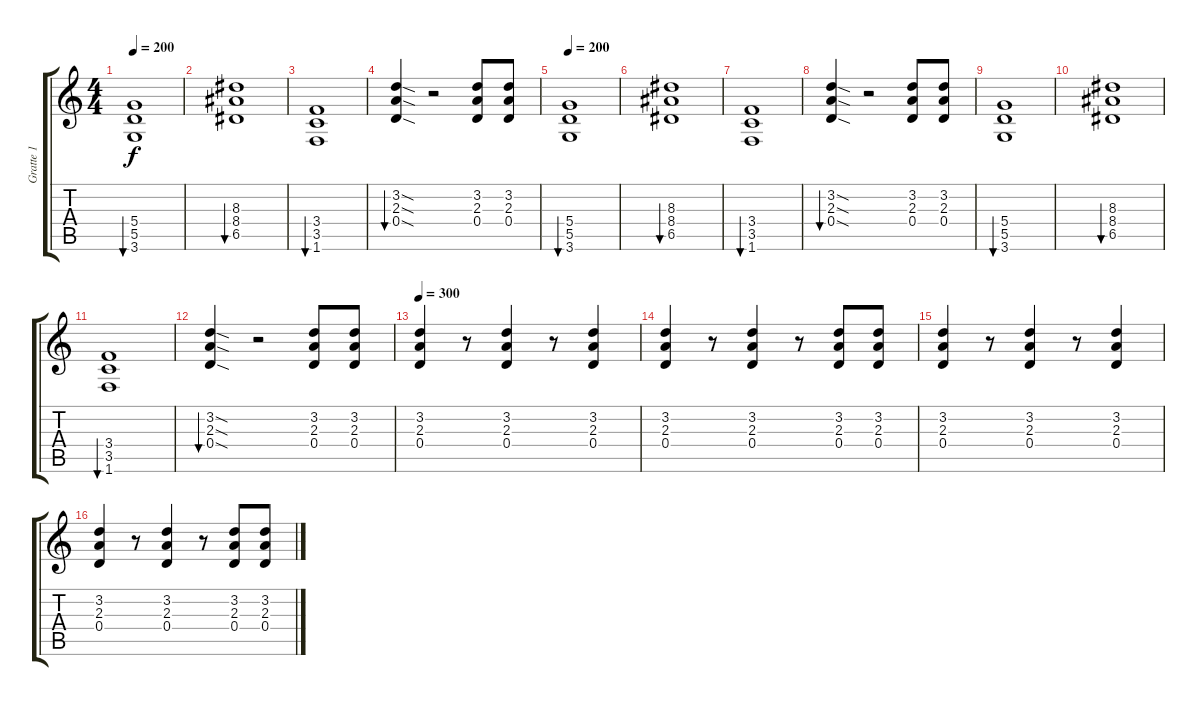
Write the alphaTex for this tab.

\track ("Gratte 1" "Gratte 1") {instrument overdrivenguitar}
\staff {score tabs}
\tuning (E4 B3 G3 D3 A2 E2) {hide}
\ts (4 4)
\tempo 200
\clef g2
\ks c
(5.4 5.5 3.6).1{bu 60 dy f instrument overdrivenguitar} |
(8.3 8.4 6.5).1{bu 60} |
(3.4 3.5 1.6).1{bu 60} |
(3.2{sod} 2.3{sod} 0.4{sod}).4{bu 60} r.2 (3.2 2.3 0.4).8 (3.2 2.3 0.4).8 |
\tempo 200
(5.4 5.5 3.6).1{bu 60 instrument overdrivenguitar} |
(8.3 8.4 6.5).1{bu 60} |
(3.4 3.5 1.6).1{bu 60} |
(3.2{sod} 2.3{sod} 0.4{sod}).4{bu 60} r.2 (3.2 2.3 0.4).8 (3.2 2.3 0.4).8 |
(5.4 5.5 3.6).1{bu 60} |
(8.3 8.4 6.5).1{bu 60} |
(3.4 3.5 1.6).1{bu 60} |
(3.2{sod} 2.3{sod} 0.4{sod}).4{bu 60} r.2 (3.2 2.3 0.4).8 (3.2 2.3 0.4).8 |
\tempo 300
(3.2 2.3 0.4).4 r.8 (3.2 2.3 0.4).4 r.8 (3.2 2.3 0.4).4 |
(3.2 2.3 0.4).4 r.8 (3.2 2.3 0.4).4 r.8 (3.2 2.3 0.4).8 (3.2 2.3 0.4).8 |
(3.2 2.3 0.4).4 r.8 (3.2 2.3 0.4).4 r.8 (3.2 2.3 0.4).4 |
(3.2 2.3 0.4).4 r.8 (3.2 2.3 0.4).4 r.8 (3.2 2.3 0.4).8 (3.2 2.3 0.4).8
